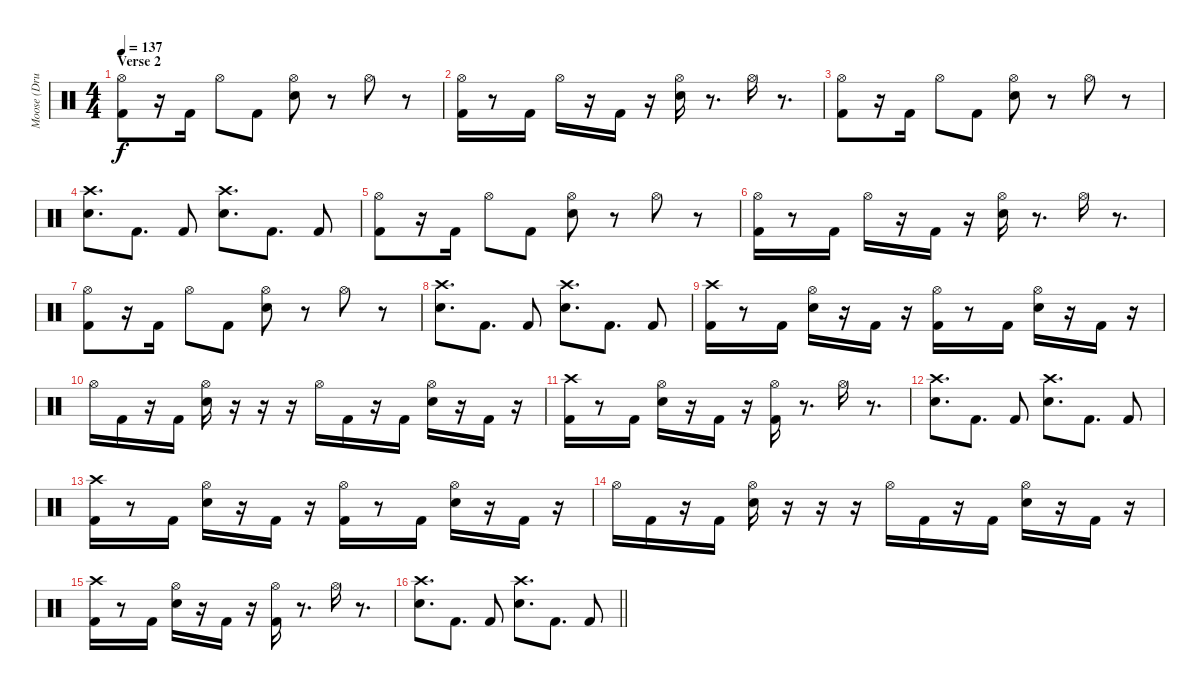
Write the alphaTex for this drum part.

\track ("Moose (Drums)" "Moose (Dru") {instrument percussion}
\staff {score}
\articulation defaults
\ts (4 4)
\section ("" "Verse 2")
\tempo 137
\clef neutral
\ks c
("Hi-Hat (open)" "Kick (hit) 2").8{dy f} r.16 "Kick (hit) 2".16 "Hi-Hat (open)".8 "Kick (hit) 2".8 ("Hi-Hat (open)" "Electric Snare (hit)").8 r.8 "Hi-Hat (open)".8 r.8 |
("Hi-Hat (open)" "Kick (hit) 2").16 r.8 "Kick (hit) 2".16 "Hi-Hat (open)".16 r.16 "Kick (hit) 2".16 r.16 ("Hi-Hat (open)" "Electric Snare (hit)").16 r.8{d} "Hi-Hat (open)".16 r.8{d} |
("Hi-Hat (open)" "Kick (hit) 2").8 r.16 "Kick (hit) 2".16 "Hi-Hat (open)".8 "Kick (hit) 2".8 ("Hi-Hat (open)" "Electric Snare (hit)").8 r.8 "Hi-Hat (open)".8 r.8 |
("Crash high (hit)" "Electric Snare (hit)").8{d} "Kick (hit) 2".8{d} "Kick (hit) 2".8 ("Crash high (hit)" "Electric Snare (hit)").8{d} "Kick (hit) 2".8{d} "Kick (hit) 2".8 |
("Hi-Hat (open)" "Kick (hit) 2").8 r.16 "Kick (hit) 2".16 "Hi-Hat (open)".8 "Kick (hit) 2".8 ("Hi-Hat (open)" "Electric Snare (hit)").8 r.8 "Hi-Hat (open)".8 r.8 |
("Hi-Hat (open)" "Kick (hit) 2").16 r.8 "Kick (hit) 2".16 "Hi-Hat (open)".16 r.16 "Kick (hit) 2".16 r.16 ("Hi-Hat (open)" "Electric Snare (hit)").16 r.8{d} "Hi-Hat (open)".16 r.8{d} |
("Hi-Hat (open)" "Kick (hit) 2").8 r.16 "Kick (hit) 2".16 "Hi-Hat (open)".8 "Kick (hit) 2".8 ("Hi-Hat (open)" "Electric Snare (hit)").8 r.8 "Hi-Hat (open)".8 r.8 |
("Crash high (hit)" "Electric Snare (hit)").8{d} "Kick (hit) 2".8{d} "Kick (hit) 2".8 ("Crash high (hit)" "Electric Snare (hit)").8{d} "Kick (hit) 2".8{d} "Kick (hit) 2".8 |
("Crash high (hit)" "Kick (hit) 2").16 r.8 "Kick (hit) 2".16 ("Hi-Hat (open)" "Electric Snare (hit)").16 r.16 "Kick (hit) 2".16 r.16 ("Hi-Hat (open)" "Kick (hit) 2").16 r.8 "Kick (hit) 2".16 ("Hi-Hat (open)" "Electric Snare (hit)").16 r.16 "Kick (hit) 2".16 r.16 |
"Hi-Hat (open)".16 "Kick (hit) 2".16 r.16 "Kick (hit) 2".16 ("Hi-Hat (open)" "Electric Snare (hit)").16 r.16 r.16 r.16 "Hi-Hat (open)".16 "Kick (hit) 2".16 r.16 "Kick (hit) 2".16 ("Hi-Hat (open)" "Electric Snare (hit)").16 r.16 "Kick (hit) 2".16 r.16 |
("Crash high (hit)" "Kick (hit) 2").16 r.8 "Kick (hit) 2".16 ("Hi-Hat (open)" "Electric Snare (hit)").16 r.16 "Kick (hit) 2".16 r.16 ("Hi-Hat (open)" "Kick (hit) 2").16 r.8{d} "Hi-Hat (open)".16 r.8{d} |
("Crash high (hit)" "Electric Snare (hit)").8{d} "Kick (hit) 2".8{d} "Kick (hit) 2".8 ("Crash high (hit)" "Electric Snare (hit)").8{d} "Kick (hit) 2".8{d} "Kick (hit) 2".8 |
("Crash high (hit)" "Kick (hit) 2").16 r.8 "Kick (hit) 2".16 ("Hi-Hat (open)" "Electric Snare (hit)").16 r.16 "Kick (hit) 2".16 r.16 ("Hi-Hat (open)" "Kick (hit) 2").16 r.8 "Kick (hit) 2".16 ("Hi-Hat (open)" "Electric Snare (hit)").16 r.16 "Kick (hit) 2".16 r.16 |
"Hi-Hat (open)".16 "Kick (hit) 2".16 r.16 "Kick (hit) 2".16 ("Hi-Hat (open)" "Electric Snare (hit)").16 r.16 r.16 r.16 "Hi-Hat (open)".16 "Kick (hit) 2".16 r.16 "Kick (hit) 2".16 ("Hi-Hat (open)" "Electric Snare (hit)").16 r.16 "Kick (hit) 2".16 r.16 |
("Crash high (hit)" "Kick (hit) 2").16 r.8 "Kick (hit) 2".16 ("Hi-Hat (open)" "Electric Snare (hit)").16 r.16 "Kick (hit) 2".16 r.16 ("Hi-Hat (open)" "Kick (hit) 2").16 r.8{d} "Hi-Hat (open)".16 r.8{d} |
\barLineRight lightlight
("Crash high (hit)" "Electric Snare (hit)").8{d} "Kick (hit) 2".8{d} "Kick (hit) 2".8 ("Crash high (hit)" "Electric Snare (hit)").8{d} "Kick (hit) 2".8{d} "Kick (hit) 2".8
